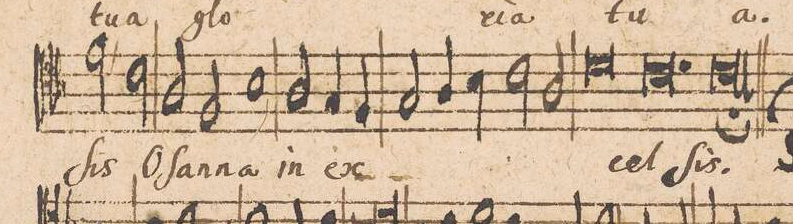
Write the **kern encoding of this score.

**kern	**text
*I"[ALTVS.]	*
*clefC4	*
*k[b-]	*
*met(c|)	*
*M2/1	*
2e,\	-ſis
2c\	O
2A/	ſan-
2F/	.
=44-	=44-
1B-y,	-na
2A/	in
4G/	ex-
4F/	.
=45-	=45-
2G/	.
4A/	.
4B-\	.
2c\	.
2A/	.
=46-	=46-
0d	.
=47-	=47-
0.c	-cel-
=48-	=48-
1ryy	.
=49-	=49-
0c;<	-ſis.
==	==
*-	*-
